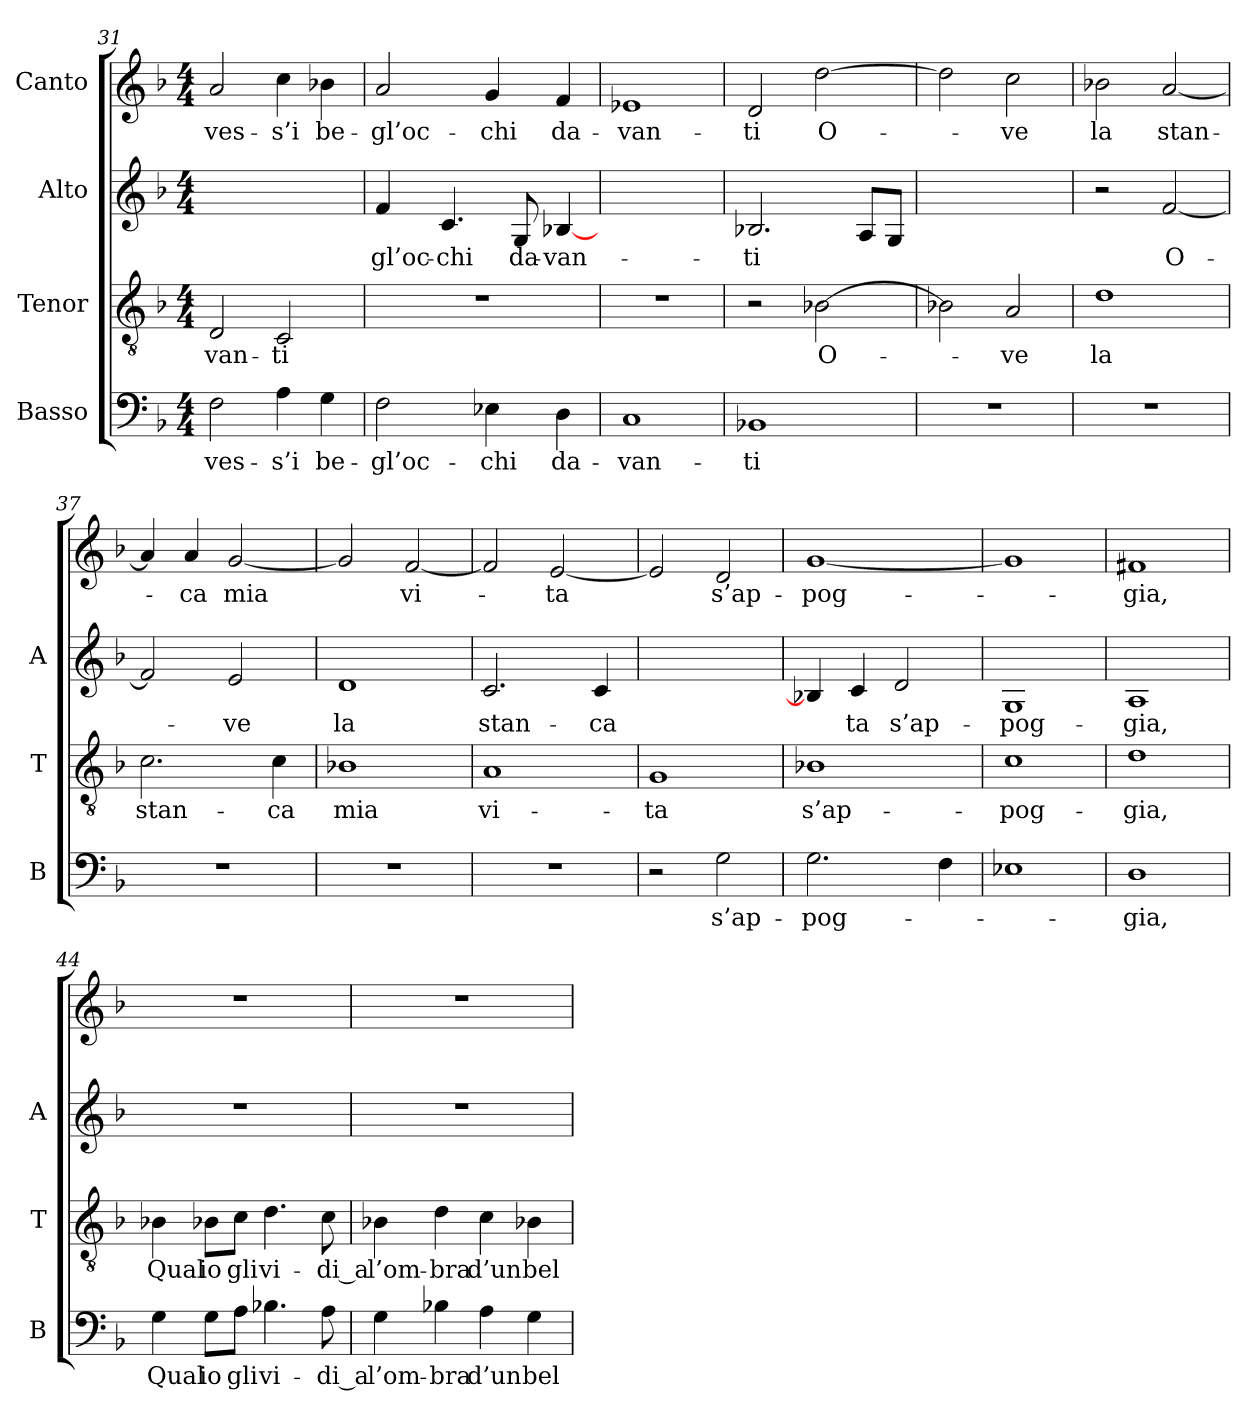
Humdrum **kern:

**kern	**text	**kern	**text	**kern	**text	**kern	**text
*part4	*part4	*part3	*part3	*part2	*part2	*part1	*part1
*staff4	*staff4	*staff3	*staff3	*staff2	*staff2	*staff1	*staff1
*I"Basso	*	*I"Tenor	*	*I"Alto	*	*I"Canto	*
*I'B	*	*I'T	*	*I'A	*	*	*
*clefF4	*	*clefGv2	*	*clefG2	*	*clefG2	*
*k[b-]	*	*k[b-]	*	*k[b-]	*	*k[b-]	*
*F:	*	*F:	*	*F:	*	*F:	*
*M4/4	*	*M4/4	*	*M4/4	*	*M4/4	*
=31	=31	=31	=31	=31	=31	=31	=31
2F	ves-	2D	van-	1ryy	.	2a	ves-
4A	-s’i	2C	-ti	.	.	4cc	-s’i
4G	be-	.	.	.	.	4b-X	be-
=32	=32	=32	=32	=32	=32	=32	=32
2F	gl’oc-	1r	.	4f	gl’oc-	2a	gl’oc-
.	.	.	.	4.c	-chi	.	.
4E-X	-chi	.	.	.	.	4g	-chi
.	.	.	.	8G	da-	.	.
4D	da-	.	.	[4B-X	van-	4f	da-
=33	=33	=33	=33	=33	=33	=33	=33
1C	van-	1r	.	1ryy	.	1e-X	van-
=34	=34	=34	=34	=34	=34	=34	=34
1BB-X	-ti	2r	.	2.B-X	-ti	2d	-ti
.	.	[2B-X	O-	.	.	[2dd	O-
.	.	.	.	8AL	.	.	.
.	.	.	.	8GJ	.	.	.
=35	=35	=35	=35	=35	=35	=35	=35
1r	.	2B-X]	.	1ryy	.	2dd]	.
.	.	2A	-ve	.	.	2cc	-ve
=36	=36	=36	=36	=36	=36	=36	=36
1r	.	1d	-la	2r	.	2b-X	-la
.	.	.	.	[2f	O-	[2a	stan-
=37	=37	=37	=37	=37	=37	=37	=37
1r	.	2.c	stan-	2f]	.	4a]	.
.	.	.	.	.	.	4a	-ca
.	.	.	.	2e	-ve	[2g	-mia
.	.	4c	-ca	.	.	.	.
=38	=38	=38	=38	=38	=38	=38	=38
1r	.	1B-X	-mia	1d	-la	2g]	.
.	.	.	.	.	.	[2f	vi-
=39	=39	=39	=39	=39	=39	=39	=39
1r	.	1A	vi-	2.c	stan-	2f]	.
.	.	.	.	.	.	[2e	-ta
.	.	.	.	4c	-ca	.	.
=40	=40	=40	=40	=40	=40	=40	=40
2r	.	1G	-ta	1ryy	.	2e]	.
2G	s’ap-	.	.	.	.	2d	s’ap-
=41	=41	=41	=41	=41	=41	=41	=41
2.G	pog-	1B-X	s’ap-	4B-X]	.	[1g	pog-
.	.	.	.	4c	-ta	.	.
.	.	.	.	2d	s’ap-	.	.
4F	.	.	.	.	.	.	.
=42	=42	=42	=42	=42	=42	=42	=42
1E-X	.	1c	pog-	1G	pog-	1g]	.
=43	=43	=43	=43	=43	=43	=43	=43
1D	-gia,	1d	-gia,	1A	-gia,	1f#X	-gia,
=44	=44	=44	=44	=44	=44	=44	=44
4G	-Qual	4B-X	-Qual	1r	.	1r	.
8G\L	-io	8B-X\L	-io	.	.	.	.
8A\J	-gli	8c\J	-gli	.	.	.	.
4.B-X	vi-	4.d	vi-	.	.	.	.
8A	-di_a	8c	-di_a	.	.	.	.
=45	=45	=45	=45	=45	=45	=45	=45
4G	l’om-	4B-X	l’om-	1r	.	1r	.
4B-X	-bra	4d	-bra	.	.	.	.
4A	-d’un	4c	-d’un	.	.	.	.
4G	-bel	4B-X	-bel	.	.	.	.
=	=	=	=	=	=	=	=
*-	*-	*-	*-	*-	*-	*-	*-
